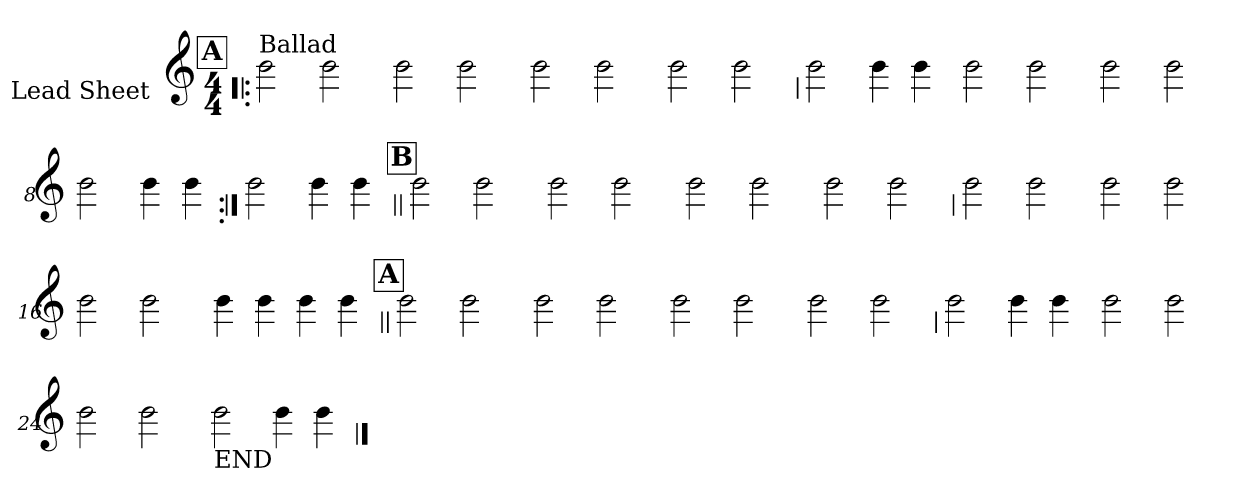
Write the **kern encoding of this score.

**kern
*part1
*staff1
*I"Lead Sheet
*stria0
*clefG2
*k[]
*C:
*M4/4
!!LO:REH:place=s1:a:t=A
=1!|:
!LO:TX:a:t=Ballad
2b
2b
=2-
2b
2b
=3-
2b
2b
=4-
2b
2b
!!LO:LB:g=z
=5
2b
4b
4b
=6-
2b
2b
=7-
2b
2b
=8-
2b
4b
4b
=9:|!
2b
4b
4b
!!LO:LB:g=z
!!LO:REH:place=s1:a:t=B
=10||
2b
2b
=11-
2b
2b
=12-
2b
2b
=13-
2b
2b
!!LO:LB:g=z
=14
2b
2b
=15-
2b
2b
=16-
2b
2b
=17-
4b
4b
4b
4b
!!LO:LB:g=z
!!LO:REH:place=s1:a:t=A
=18||
2b
2b
=19-
2b
2b
=20-
2b
2b
=21-
2b
2b
!!LO:LB:g=z
=22
2b
4b
4b
=23-
2b
2b
=24-
2b
2b
=25-
!LO:TX:b:t=END
2b
4b
4b
==
*-
